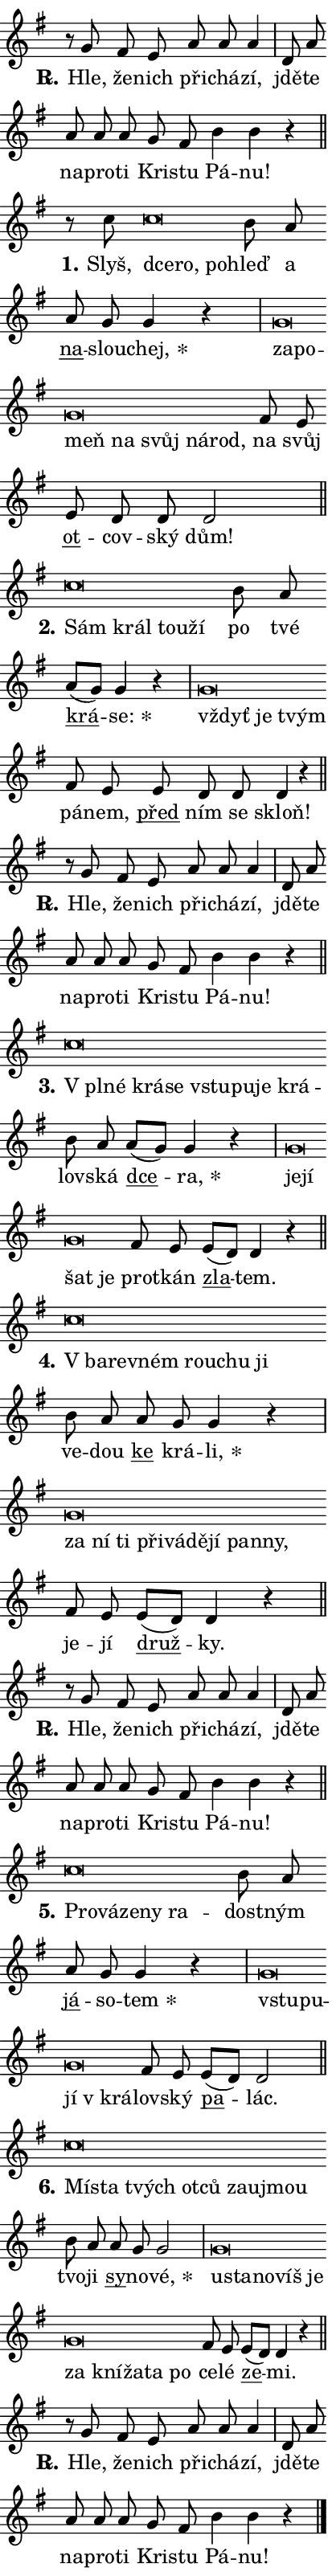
\version "2.24.0"
\header { tagline = "" }
\paper {
  indent = 0\cm
  top-margin = 0\cm
  right-margin = 0.13\cm % to fit lyric hyphens
  bottom-margin = 0\cm
  left-margin = 0\cm
  paper-width = 7\cm
  page-breaking = #ly:one-page-breaking
  system-system-spacing.basic-distance = #11
  score-system-spacing.basic-distance = #11
  ragged-last = ##f
}


%% Author: Thomas Morley
%% https://lists.gnu.org/archive/html/lilypond-user/2020-05/msg00002.html
#(define (line-position grob)
"Returns position of @var[grob} in current system:
   @code{'start}, if at first time-step
   @code{'end}, if at last time-step
   @code{'middle} otherwise
"
  (let* ((col (ly:item-get-column grob))
         (ln (ly:grob-object col 'left-neighbor))
         (rn (ly:grob-object col 'right-neighbor))
         (col-to-check-left (if (ly:grob? ln) ln col))
         (col-to-check-right (if (ly:grob? rn) rn col))
         (break-dir-left
           (and
             (ly:grob-property col-to-check-left 'non-musical #f)
             (ly:item-break-dir col-to-check-left)))
         (break-dir-right
           (and
             (ly:grob-property col-to-check-right 'non-musical #f)
             (ly:item-break-dir col-to-check-right))))
        (cond ((eqv? 1 break-dir-left) 'start)
              ((eqv? -1 break-dir-right) 'end)
              (else 'middle))))

#(define (tranparent-at-line-position vctor)
  (lambda (grob)
  "Relying on @code{line-position} select the relevant enry from @var{vctor}.
Used to determine transparency,"
    (case (line-position grob)
      ((end) (not (vector-ref vctor 0)))
      ((middle) (not (vector-ref vctor 1)))
      ((start) (not (vector-ref vctor 2))))))

noteHeadBreakVisibility =
#(define-music-function (break-visibility)(vector?)
"Makes @code{NoteHead}s transparent relying on @var{break-visibility}"
#{
  \override NoteHead.transparent =
    #(tranparent-at-line-position break-visibility)
#})

#(define delete-ledgers-for-transparent-note-heads
  (lambda (grob)
    "Reads whether a @code{NoteHead} is transparent.
If so this @code{NoteHead} is removed from @code{'note-heads} from
@var{grob}, which is supposed to be @code{LedgerLineSpanner}.
As a result ledgers are not printed for this @code{NoteHead}"
    (let* ((nhds-array (ly:grob-object grob 'note-heads))
           (nhds-list
             (if (ly:grob-array? nhds-array)
                 (ly:grob-array->list nhds-array)
                 '()))
           ;; Relies on the transparent-property being done before
           ;; Staff.LedgerLineSpanner.after-line-breaking is executed.
           ;; This is fragile ...
           (to-keep
             (remove
               (lambda (nhd)
                 (ly:grob-property nhd 'transparent #f))
               nhds-list)))
      ;; TODO find a better method to iterate over grob-arrays, similiar
      ;; to filter/remove etc for lists
      ;; For now rebuilt from scratch
      (set! (ly:grob-object grob 'note-heads)  '())
      (for-each
        (lambda (nhd)
          (ly:pointer-group-interface::add-grob grob 'note-heads nhd))
        to-keep))))

squashNotes = {
  \override NoteHead.X-extent = #'(-0.2 . 0.2)
  \override NoteHead.Y-extent = #'(-0.75 . 0)
  \override NoteHead.stencil =
    #(lambda (grob)
       (let ((pos (ly:grob-property grob 'staff-position)))
         (begin
           (if (< pos -7) (display "ERROR: Lower brevis then expected\n") (display "OK: Expected brevis position\n"))
           (if (<= pos -6) ly:text-interface::print ly:note-head::print))))
}
unSquashNotes = {
  \revert NoteHead.X-extent
  \revert NoteHead.Y-extent
  \revert NoteHead.stencil
}

hideNotes = \noteHeadBreakVisibility #begin-of-line-visible
unHideNotes = \noteHeadBreakVisibility #all-visible

% work-around for resetting accidentals
% https://lilypond.org/doc/v2.23/Documentation/notation/displaying-rhythms#unmetered-music
cadenzaMeasure = {
  \cadenzaOff
  \partial 1024 s1024
  \cadenzaOn
}

#(define-markup-command (accent layout props text) (markup?)
  "Underline accented syllable"
  (interpret-markup layout props
    #{\markup \override #'(offset . 4.3) \underline { #text }#}))

responsum = \markup \concat {
  "R" \hspace #-1.05 \path #0.1 #'((moveto 0 0.07) (lineto 0.9 0.8)) \hspace #0.05 "."
}

spaceSize = #0.6828661417322834 % exact space size for TeX Gyre Schola

\layout {
  \context {
    \Staff
    \remove "Time_signature_engraver"
    \override LedgerLineSpanner.after-line-breaking = #delete-ledgers-for-transparent-note-heads
  }
  \context {
    \Lyrics {
      \override LyricSpace.minimum-distance = \spaceSize
      \override LyricText.font-name = #"TeX Gyre Schola"
      \override LyricText.font-size = 1
      \override StanzaNumber.font-name = #"TeX Gyre Schola Bold"
      \override StanzaNumber.font-size = 1
    }
  }
  \context {
    \Score 
    \override NoteHead.text =
      #(lambda (grob) 
        (let ((pos (ly:grob-property grob 'staff-position)))
          #{\markup {
            \combine
              \halign #-0.55 \raise #(if (= pos -6) 0 0.5) \override #'(thickness . 2) \draw-line #'(3.2 . 0)
              \musicglyph "noteheads.sM1"
          }#}))
  }
}

% magnetic-lyrics.ily
%
%   written by
%     Jean Abou Samra <jean@abou-samra.fr>
%     Werner Lemberg <wl@gnu.org>
%
%   adapted by
%     Jiri Hon <jiri.hon@gmail.com>
%
% Version 2022-Apr-15

% https://www.mail-archive.com/lilypond-user@gnu.org/msg149350.html

#(define (Left_hyphen_pointer_engraver context)
   "Collect syllable-hyphen-syllable occurrences in lyrics and store
them in properties.  This engraver only looks to the left.  For
example, if the lyrics input is @code{foo -- bar}, it does the
following.

@itemize @bullet
@item
Set the @code{text} property of the @code{LyricHyphen} grob between
@q{foo} and @q{bar} to @code{foo}.

@item
Set the @code{left-hyphen} property of the @code{LyricText} grob with
text @q{foo} to the @code{LyricHyphen} grob between @q{foo} and
@q{bar}.
@end itemize

Use this auxiliary engraver in combination with the
@code{lyric-@/text::@/apply-@/magnetic-@/offset!} hook."
   (let ((hyphen #f)
         (text #f))
     (make-engraver
      (acknowledgers
       ((lyric-syllable-interface engraver grob source-engraver)
        (set! text grob)))
      (end-acknowledgers
       ((lyric-hyphen-interface engraver grob source-engraver)
        ;(when (not (grob::has-interface grob 'lyric-space-interface))
          (set! hyphen grob)));)
      ((stop-translation-timestep engraver)
       (when (and text hyphen)
         (ly:grob-set-object! text 'left-hyphen hyphen))
       (set! text #f)
       (set! hyphen #f)))))

#(define (lyric-text::apply-magnetic-offset! grob)
   "If the space between two syllables is less than the value in
property @code{LyricText@/.details@/.squash-threshold}, move the right
syllable to the left so that it gets concatenated with the left
syllable.

Use this function as a hook for
@code{LyricText@/.after-@/line-@/breaking} if the
@code{Left_@/hyphen_@/pointer_@/engraver} is active."
   (let ((hyphen (ly:grob-object grob 'left-hyphen #f)))
     (when hyphen
       (let ((left-text (ly:spanner-bound hyphen LEFT)))
         (when (grob::has-interface left-text 'lyric-syllable-interface)
           (let* ((common (ly:grob-common-refpoint grob left-text X))
                  (this-x-ext (ly:grob-extent grob common X))
                  (left-x-ext
                   (begin
                     ;; Trigger magnetism for left-text.
                     (ly:grob-property left-text 'after-line-breaking)
                     (ly:grob-extent left-text common X)))
                  ;; `delta` is the gap width between two syllables.
                  (delta (- (interval-start this-x-ext)
                            (interval-end left-x-ext)))
                  (details (ly:grob-property grob 'details))
                  (threshold (assoc-get 'squash-threshold details 0.2)))
             (when (< delta threshold)
               (let* (;; We have to manipulate the input text so that
                      ;; ligatures crossing syllable boundaries are not
                      ;; disabled.  For languages based on the Latin
                      ;; script this is essentially a beautification.
                      ;; However, for non-Western scripts it can be a
                      ;; necessity.
                      (lt (ly:grob-property left-text 'text))
                      (rt (ly:grob-property grob 'text))
                      (is-space (grob::has-interface hyphen 'lyric-space-interface))
                      (space (if is-space " " ""))
                      (extra-delta (if is-space spaceSize 0))
                      ;; Append new syllable.
                      (ltrt-space (if (and (string? lt) (string? rt))
                                (string-append lt space rt)
                                (make-concat-markup (list lt space rt))))
                      ;; Right-align `ltrt` to the right side.
                      (ltrt-space-markup (grob-interpret-markup
                               grob
                               (make-translate-markup
                                (cons (interval-length this-x-ext) 0)
                                (make-right-align-markup ltrt-space)))))
                 (begin
                   ;; Don't print `left-text`.
                   (ly:grob-set-property! left-text 'stencil #f)
                   ;; Set text and stencil (which holds all collected
                   ;; syllables so far) and shift it to the left.
                   (ly:grob-set-property! grob 'text ltrt-space)
                   (ly:grob-set-property! grob 'stencil ltrt-space-markup)
                   (ly:grob-translate-axis! grob (- (- delta extra-delta)) X))))))))))


#(define (lyric-hyphen::displace-bounds-first grob)
   ;; Make very sure this callback isn't triggered too early.
   (let ((left (ly:spanner-bound grob LEFT))
         (right (ly:spanner-bound grob RIGHT)))
     (ly:grob-property left 'after-line-breaking)
     (ly:grob-property right 'after-line-breaking)
     (ly:lyric-hyphen::print grob)))

squashThreshold = #0.4

\layout {
  \context {
    \Lyrics
    \consists #Left_hyphen_pointer_engraver
    \override LyricText.after-line-breaking =
      #lyric-text::apply-magnetic-offset!
    \override LyricHyphen.stencil = #lyric-hyphen::displace-bounds-first
    \override LyricText.details.squash-threshold = \squashThreshold
    \override LyricHyphen.minimum-distance = 0
    \override LyricHyphen.minimum-length = \squashThreshold
  }
}

squashText = \override LyricText.details.squash-threshold = 9999
unSquashText = \override LyricText.details.squash-threshold = \squashThreshold

leftText = \override LyricText.self-alignment-X = #LEFT
unLeftText = \revert LyricText.self-alignment-X

starOffset = #(lambda (grob) 
                (let ((x_offset (ly:self-alignment-interface::aligned-on-x-parent grob)))
                  (if (= x_offset 0) 0 (+ x_offset 1.2))))

star = #(define-music-function (syllable)(string?)
"Append star separator at the end of a syllable"
#{
  \once \override LyricText.X-offset = #starOffset
  \lyricmode { \markup {
    #syllable
    \override #'((font-name . "TeX Gyre Schola Bold")) \hspace #0.2 \lower #0.65 \larger "*"
  } }
#})

starAccent = #(define-music-function (syllable)(string?)
"Append star separator at the end of a syllable and make accent"
#{
  \once \override LyricText.X-offset = #starOffset
  \lyricmode { \markup {
    \accent #syllable
    \override #'((font-name . "TeX Gyre Schola Bold")) \hspace #0.2 \lower #0.65 \larger "*"
  } }
#})

breath = #(define-music-function (syllable)(string?)
"Append breathing indicator at the end of a syllable"
#{
  \lyricmode { \markup { #syllable "+" } }
#})

optionalBreath = #(define-music-function (syllable)(string?)
"Append optional breathing indicator at the end of a syllable"
#{
  \lyricmode { \markup { #syllable "(+)" } }
#})


\score {
    <<
        \new Voice = "melody" { \cadenzaOn \key g \major \relative { r8 g' fis e a a a4 \cadenzaMeasure \bar "|" d,8 a' \bar "" a a a \bar "" g fis b4 b r \cadenzaMeasure \bar "||" \break } }
        \new Lyrics \lyricsto "melody" { \lyricmode { \set stanza = \responsum
Hle, že -- nich při -- chá -- zí, jdě -- te na -- pro -- ti Kri -- stu Pá -- nu! } }
    >>
    \layout {}
}

\score {
    <<
        \new Voice = "melody" { \cadenzaOn \key g \major \relative { r8 c''8 \squashNotes c\breve*1/16 \hideNotes \breve*1/16 \breve*1/16 \bar "" \unHideNotes \unSquashNotes b8 a \bar "" a g g4 r \cadenzaMeasure \bar "|" \squashNotes g\breve*1/16 \hideNotes \breve*1/16 \bar "" \breve*1/16 \bar "" \breve*1/16 \bar "" \breve*1/16 \bar "" \breve*1/16 \breve*1/16 \bar "" \unHideNotes \unSquashNotes fis8 e \bar "" e d d d2 \cadenzaMeasure \bar "||" \break } }
        \new Lyrics \lyricsto "melody" { \lyricmode { \set stanza = "1."
Slyš, \leftText dce -- \squashText ro, po -- \unLeftText \unSquashText hleď a \markup \accent na -- slou -- \star chej, \leftText za -- \squashText po -- meň na svůj ná -- rod, \unLeftText \unSquashText na svůj \markup \accent ot -- cov -- ský dům! } }
    >>
    \layout {}
}

\score {
    <<
        \new Voice = "melody" { \cadenzaOn \key g \major \relative { \squashNotes c''\breve*1/16 \hideNotes \breve*1/16 \bar "" \breve*1/16 \breve*1/16 \bar "" \unHideNotes \unSquashNotes b8 a \bar "" a[( g)] g4 r \cadenzaMeasure \bar "|" \squashNotes g\breve*1/16 \hideNotes \breve*1/16 \breve*1/16 \bar "" \unHideNotes \unSquashNotes fis8 e \bar "" e d d d4 r \cadenzaMeasure \bar "||" \break } }
        \new Lyrics \lyricsto "melody" { \lyricmode { \set stanza = "2."
\leftText Sám \squashText král tou -- ží \unLeftText \unSquashText po tvé \markup \accent krá -- \star se: \leftText vždyť \squashText je tvým \unLeftText \unSquashText pá -- nem, \markup \accent před ním se skloň! } }
    >>
    \layout {}
}

\score {
    <<
        \new Voice = "melody" { \cadenzaOn \key g \major \relative { r8 g' fis e a a a4 \cadenzaMeasure \bar "|" d,8 a' \bar "" a a a \bar "" g fis b4 b r \cadenzaMeasure \bar "||" \break } }
        \new Lyrics \lyricsto "melody" { \lyricmode { \set stanza = \responsum
Hle, že -- nich při -- chá -- zí, jdě -- te na -- pro -- ti Kri -- stu Pá -- nu! } }
    >>
    \layout {}
}

\score {
    <<
        \new Voice = "melody" { \cadenzaOn \key g \major \relative { \squashNotes c''\breve*1/16 \hideNotes \breve*1/16 \bar "" \breve*1/16 \bar "" \breve*1/16 \bar "" \breve*1/16 \bar "" \breve*1/16 \bar "" \breve*1/16 \breve*1/16 \bar "" \unHideNotes \unSquashNotes b8 a \bar "" a[( g)] g4 r \cadenzaMeasure \bar "|" \squashNotes g\breve*1/16 \hideNotes \breve*1/16 \bar "" \breve*1/16 \breve*1/16 \bar "" \unHideNotes \unSquashNotes fis8 e \bar "" e[( d)] d4 r \cadenzaMeasure \bar "||" \break } }
        \new Lyrics \lyricsto "melody" { \lyricmode { \set stanza = "3."
\leftText "V pl" -- \squashText né krá -- se vstu -- pu -- je krá -- \unLeftText \unSquashText lov -- ská \markup \accent dce -- \star ra, \leftText je -- \squashText jí šat je \unLeftText \unSquashText pro -- tkán \markup \accent zla -- tem. } }
    >>
    \layout {}
}

\score {
    <<
        \new Voice = "melody" { \cadenzaOn \key g \major \relative { \squashNotes c''\breve*1/16 \hideNotes \breve*1/16 \bar "" \breve*1/16 \bar "" \breve*1/16 \bar "" \breve*1/16 \breve*1/16 \bar "" \unHideNotes \unSquashNotes b8 a \bar "" a g g4 r \cadenzaMeasure \bar "|" \squashNotes g\breve*1/16 \hideNotes \breve*1/16 \bar "" \breve*1/16 \bar "" \breve*1/16 \bar "" \breve*1/16 \bar "" \breve*1/16 \bar "" \breve*1/16 \bar "" \breve*1/16 \breve*1/16 \bar "" \unHideNotes \unSquashNotes fis8 e \bar "" e[( d)] d4 r \cadenzaMeasure \bar "||" \break } }
        \new Lyrics \lyricsto "melody" { \lyricmode { \set stanza = "4."
\leftText "V ba" -- \squashText rev -- ném rou -- chu ji \unLeftText \unSquashText ve -- dou \markup \accent ke krá -- \star li, \leftText za \squashText ní ti při -- vá -- dě -- jí pan -- ny, \unLeftText \unSquashText je -- jí \markup \accent druž -- ky. } }
    >>
    \layout {}
}

\score {
    <<
        \new Voice = "melody" { \cadenzaOn \key g \major \relative { r8 g' fis e a a a4 \cadenzaMeasure \bar "|" d,8 a' \bar "" a a a \bar "" g fis b4 b r \cadenzaMeasure \bar "||" \break } }
        \new Lyrics \lyricsto "melody" { \lyricmode { \set stanza = \responsum
Hle, že -- nich při -- chá -- zí, jdě -- te na -- pro -- ti Kri -- stu Pá -- nu! } }
    >>
    \layout {}
}

\score {
    <<
        \new Voice = "melody" { \cadenzaOn \key g \major \relative { \squashNotes c''\breve*1/16 \hideNotes \breve*1/16 \bar "" \breve*1/16 \bar "" \breve*1/16 \breve*1/16 \bar "" \unHideNotes \unSquashNotes b8 a \bar "" a g g4 r \cadenzaMeasure \bar "|" \squashNotes g\breve*1/16 \hideNotes \breve*1/16 \bar "" \breve*1/16 \breve*1/16 \bar "" \unHideNotes \unSquashNotes fis8 e \bar "" e[( d)] d2 \cadenzaMeasure \bar "||" \break } }
        \new Lyrics \lyricsto "melody" { \lyricmode { \set stanza = "5."
\leftText Pro -- \squashText vá -- ze -- ny ra -- \unLeftText \unSquashText dost -- ným \markup \accent já -- so -- \star tem \leftText vstu -- \squashText pu -- jí "v krá" -- \unLeftText \unSquashText lov -- ský \markup \accent pa -- lác. } }
    >>
    \layout {}
}

\score {
    <<
        \new Voice = "melody" { \cadenzaOn \key g \major \relative { \squashNotes c''\breve*1/16 \hideNotes \breve*1/16 \bar "" \breve*1/16 \bar "" \breve*1/16 \bar "" \breve*1/16 \bar "" \breve*1/16 \bar "" \breve*1/16 \breve*1/16 \bar "" \unHideNotes \unSquashNotes b8 a \bar "" a g g2 \cadenzaMeasure \bar "|" \squashNotes g\breve*1/16 \hideNotes \breve*1/16 \bar "" \breve*1/16 \bar "" \breve*1/16 \bar "" \breve*1/16 \bar "" \breve*1/16 \bar "" \breve*1/16 \bar "" \breve*1/16 \bar "" \breve*1/16 \breve*1/16 \bar "" \unHideNotes \unSquashNotes fis8 e \bar "" e[( d)] d4 r \cadenzaMeasure \bar "||" \break } }
        \new Lyrics \lyricsto "melody" { \lyricmode { \set stanza = "6."
\leftText Mí -- \squashText sta tvých ot -- ců za -- u -- jmou \unLeftText \unSquashText tvo -- ji \markup \accent sy -- no -- \star vé, \leftText u -- \squashText sta -- no -- víš je za kní -- ža -- ta po \unLeftText \unSquashText ce -- lé \markup \accent ze -- mi. } }
    >>
    \layout {}
}

\score {
    <<
        \new Voice = "melody" { \cadenzaOn \key g \major \relative { r8 g' fis e a a a4 \cadenzaMeasure \bar "|" d,8 a' \bar "" a a a \bar "" g fis b4 b r \cadenzaMeasure \bar "||" \break } \bar "|." }
        \new Lyrics \lyricsto "melody" { \lyricmode { \set stanza = \responsum
Hle, že -- nich při -- chá -- zí, jdě -- te na -- pro -- ti Kri -- stu Pá -- nu! } }
    >>
    \layout {}
}
